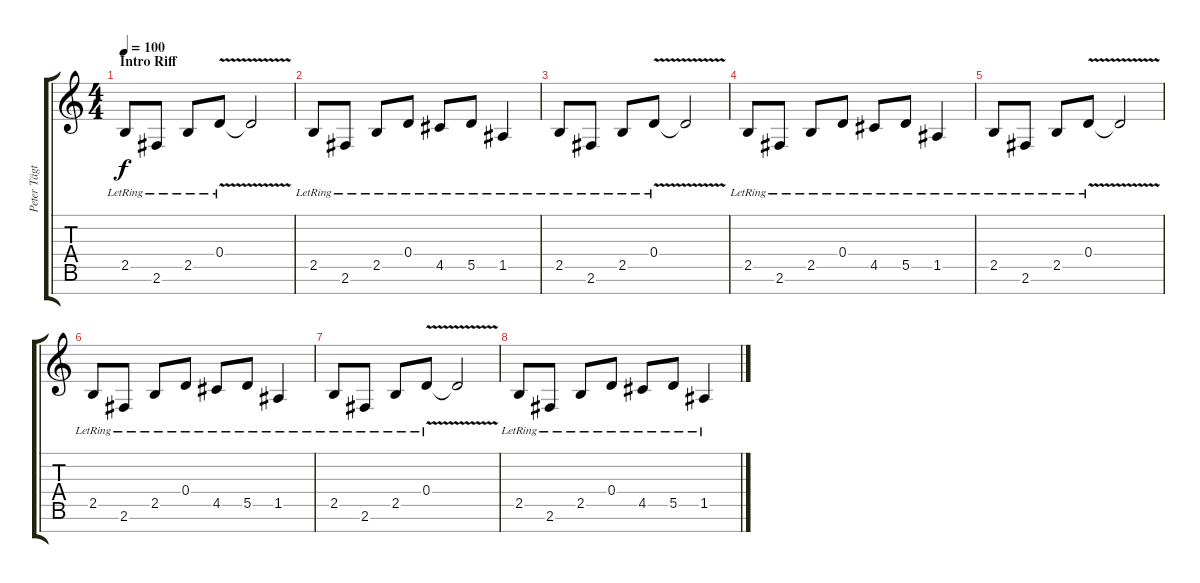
\track ("Peter Tägtgren " "Peter Tägt") {instrument electricguitarjazz}
\staff {score tabs}
\tuning (E4 B3 G3 D3 A2 E2 B1) {hide}
\ts (4 4)
\section ("" "Intro Riff")
\tempo 100
\clef g2
\ks c
2.5{lr}.8{dy f instrument electricguitarjazz} 2.6{lr}.8 2.5{lr}.8 0.4{v lr}.8 0.4{t}.2 |
2.5{lr}.8 2.6{lr}.8 2.5{lr}.8 0.4{lr}.8 4.5{lr}.8 5.5{lr}.8 1.5{lr}.4 |
2.5{lr}.8 2.6{lr}.8 2.5{lr}.8 0.4{v lr}.8 0.4{t}.2 |
2.5{lr}.8 2.6{lr}.8 2.5{lr}.8 0.4{lr}.8 4.5{lr}.8 5.5{lr}.8 1.5{lr}.4 |
2.5{lr}.8 2.6{lr}.8 2.5{lr}.8 0.4{v lr}.8 0.4{t}.2 |
2.5{lr}.8 2.6{lr}.8 2.5{lr}.8 0.4{lr}.8 4.5{lr}.8 5.5{lr}.8 1.5{lr}.4 |
2.5{lr}.8 2.6{lr}.8 2.5{lr}.8 0.4{v lr}.8 0.4{t}.2 |
2.5{lr}.8 2.6{lr}.8 2.5{lr}.8 0.4{lr}.8 4.5{lr}.8 5.5{lr}.8 1.5{lr}.4
